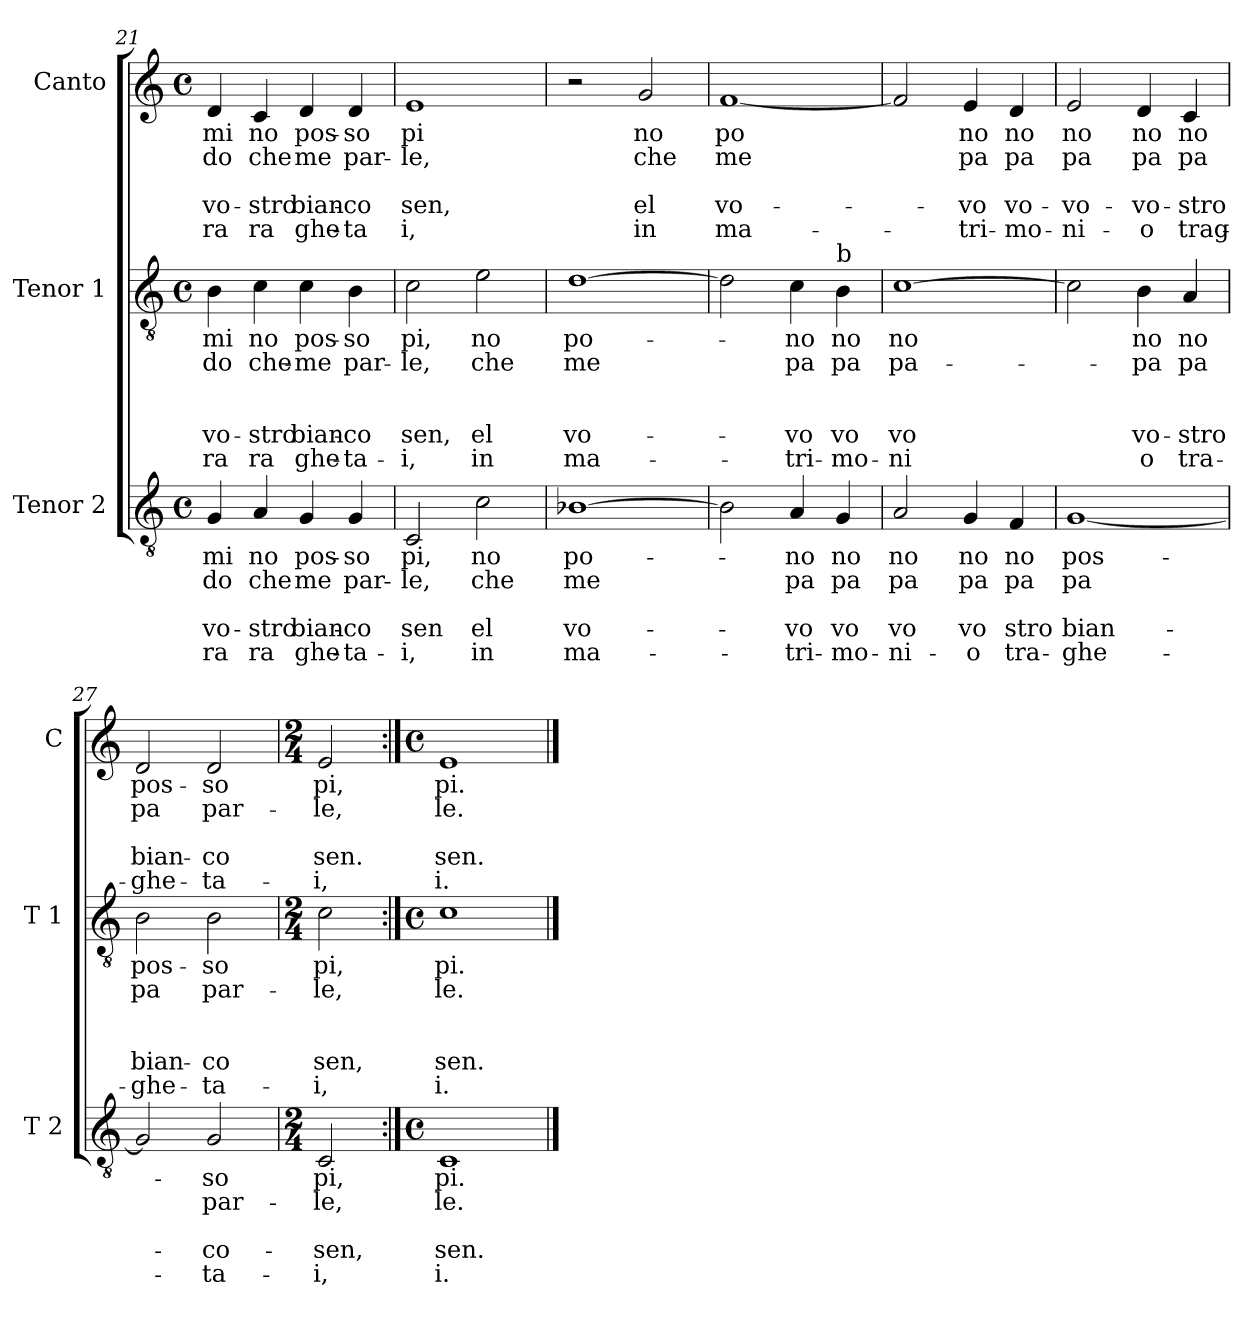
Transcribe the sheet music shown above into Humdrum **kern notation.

**kern	**text	**text	**text	**text	**text	**kern	**text	**text	**text	**text	**text	**text	**kern	**text	**text	**text	**text	**text
*part3	*part3	*part3	*part3	*part3	*part3	*part2	*part2	*part2	*part2	*part2	*part2	*part2	*part1	*part1	*part1	*part1	*part1	*part1
*staff3	*staff3	*staff3	*staff3	*staff3	*staff3	*staff2	*staff2	*staff2	*staff2	*staff2	*staff2	*staff2	*staff1	*staff1	*staff1	*staff1	*staff1	*staff1
*I"Tenor 2	*	*	*	*	*	*I"Tenor 1	*	*	*	*	*	*	*I"Canto	*	*	*	*	*
*I'T 2	*	*	*	*	*	*I'T 1	*	*	*	*	*	*	*I'C	*	*	*	*	*
*clefGv2	*	*	*	*	*	*clefGv2	*	*	*	*	*	*	*clefG2	*	*	*	*	*
*k[]	*	*	*	*	*	*k[]	*	*	*	*	*	*	*k[]	*	*	*	*	*
*C:	*	*	*	*	*	*C:	*	*	*	*	*	*	*C:	*	*	*	*	*
*M4/4	*	*	*	*	*	*M4/4	*	*	*	*	*	*	*M4/4	*	*	*	*	*
*met(c)	*	*	*	*	*	*met(c)	*	*	*	*	*	*	*met(c)	*	*	*	*	*
=21	=21	=21	=21	=21	=21	=21	=21	=21	=21	=21	=21	=21	=21	=21	=21	=21	=21	=21
!	!LO:LY:b	!LO:LY:b	!	!LO:LY:b	!LO:LY:b	!	!LO:LY:b	!LO:LY:b	!	!	!LO:LY:b	!LO:LY:b	!	!LO:LY:b	!LO:LY:b	!	!LO:LY:b	!LO:LY:b
4G/	mi	do	.	vo-	ra	4B\	mi	do	.	.	-vo-	ra	4d/	mi	do	.	-vo-	ra
!	!LO:LY:b	!LO:LY:b	!	!LO:LY:b	!LO:LY:b	!	!LO:LY:b	!LO:LY:b	!	!	!LO:LY:b	!LO:LY:b	!	!LO:LY:b	!LO:LY:b	!	!LO:LY:b	!LO:LY:b
4A/	no	che	.	-stro	ra	4c\	no	che-	.	.	-stro	ra	4c/	no	che	.	-stro	ra
!	!LO:LY:b	!LO:LY:b	!	!LO:LY:b	!LO:LY:b	!	!LO:LY:b	!LO:LY:b	!	!	!LO:LY:b	!LO:LY:b	!	!LO:LY:b	!LO:LY:b	!	!LO:LY:b	!LO:LY:b
4G/	pos-	me	.	bian-	ghe-	4c\	pos-	-me	.	.	bian-	ghe-	4d/	pos-	me	.	bian-	ghe-
!	!LO:LY:b	!LO:LY:b	!	!LO:LY:b	!LO:LY:b	!	!LO:LY:b	!LO:LY:b	!	!	!LO:LY:b	!LO:LY:b	!	!LO:LY:b	!LO:LY:b	!	!LO:LY:b	!LO:LY:b
4G/	-so	par-	.	-co	-ta-	4B\	-so	par-	.	.	-co	-ta-	4d/	-so	par-	.	-co	-ta
=22	=22	=22	=22	=22	=22	=22	=22	=22	=22	=22	=22	=22	=22	=22	=22	=22	=22	=22
!	!LO:LY:b	!LO:LY:b	!	!LO:LY:b	!LO:LY:b	!	!LO:LY:b	!LO:LY:b	!	!	!LO:LY:b	!LO:LY:b	!	!LO:LY:b	!LO:LY:b	!	!LO:LY:b	!LO:LY:b
2C/	pi,	-le,	.	sen	-i,	2c\	pi,	-le,	.	.	sen,	-i,	1e	pi	-le,	.	sen,	i,
!	!LO:LY:b	!LO:LY:b	!	!LO:LY:b	!LO:LY:b	!	!LO:LY:b	!LO:LY:b	!	!	!LO:LY:b	!LO:LY:b	!	!	!	!	!	!
2c\	no	che	.	el	in	2e\	no	che	.	.	el	in	.	.	.	.	.	.
=23	=23	=23	=23	=23	=23	=23	=23	=23	=23	=23	=23	=23	=23	=23	=23	=23	=23	=23
!	!LO:LY:b	!LO:LY:b	!	!LO:LY:b	!LO:LY:b	!	!LO:LY:b	!LO:LY:b	!	!	!LO:LY:b	!LO:LY:b	!	!	!	!	!	!
[1B-X	po-	me	.	vo-	ma-	[1d	po-	me	.	.	vo-	ma-	2r	.	.	.	.	.
!	!	!	!	!	!	!	!	!	!	!	!	!	!	!LO:LY:b	!LO:LY:b	!	!LO:LY:b	!LO:LY:b
.	.	.	.	.	.	.	.	.	.	.	.	.	2g/	no	che	.	el	in
=24	=24	=24	=24	=24	=24	=24	=24	=24	=24	=24	=24	=24	=24	=24	=24	=24	=24	=24
!	!	!	!	!	!	!	!	!	!	!	!	!	!	!LO:LY:b	!LO:LY:b	!	!LO:LY:b	!LO:LY:b
2B-\]	.	.	.	.	.	2d\]	.	.	.	.	.	.	[1f	po	me	.	vo-	ma-
!	!LO:LY:b	!LO:LY:b	!	!LO:LY:b	!LO:LY:b	!	!LO:LY:b	!LO:LY:b	!	!	!LO:LY:b	!LO:LY:b	!	!	!	!	!	!
4A/	-no	pa	.	-vo	-tri-	4c\	-no	pa	.	.	-vo	-tri-	.	.	.	.	.	.
!	!	!	!	!	!	!LO:TX:a:t=b	!	!	!	!	!	!	!	!	!	!	!	!
!	!LO:LY:b	!LO:LY:b	!	!LO:LY:b	!LO:LY:b	!	!LO:LY:b	!LO:LY:b	!	!	!LO:LY:b	!LO:LY:b	!	!	!	!	!	!
4G/	no	pa	.	vo	-mo-	4B\	no	pa	.	.	vo	-mo-	.	.	.	.	.	.
!!LO:LB:g=z
=25	=25	=25	=25	=25	=25	=25	=25	=25	=25	=25	=25	=25	=25	=25	=25	=25	=25	=25
!	!LO:LY:b	!LO:LY:b	!	!LO:LY:b	!LO:LY:b	!	!LO:LY:b	!LO:LY:b	!	!	!LO:LY:b	!LO:LY:b	!	!	!	!	!	!
2A/	no	pa	.	vo	-ni-	[1c	no	pa-	.	.	vo	-ni	2f/]	.	.	.	.	.
!	!LO:LY:b	!LO:LY:b	!	!LO:LY:b	!LO:LY:b	!	!	!	!	!	!	!	!	!LO:LY:b	!LO:LY:b	!	!LO:LY:b	!LO:LY:b
4G/	no	pa	.	vo	-o	.	.	.	.	.	.	.	4e/	no	pa	.	-vo	-tri-
!	!LO:LY:b	!LO:LY:b	!	!LO:LY:b	!LO:LY:b	!	!	!	!	!	!	!	!	!LO:LY:b	!LO:LY:b	!	!LO:LY:b	!LO:LY:b
4F/	no	pa	.	stro	tra-	.	.	.	.	.	.	.	4d/	no	pa	.	vo-	-mo-
=26	=26	=26	=26	=26	=26	=26	=26	=26	=26	=26	=26	=26	=26	=26	=26	=26	=26	=26
!	!LO:LY:b	!LO:LY:b	!	!LO:LY:b	!LO:LY:b	!	!	!	!	!	!	!	!	!LO:LY:b	!LO:LY:b	!	!LO:LY:b	!LO:LY:b
[1G	pos-	pa	.	bian-	-ghe-	2c\]	.	.	.	.	.	.	2e/	no	pa	.	-vo-	-ni-
!	!	!	!	!	!	!	!LO:LY:b	!LO:LY:b	!	!	!LO:LY:b	!LO:LY:b	!	!LO:LY:b	!LO:LY:b	!	!LO:LY:b	!LO:LY:b
.	.	.	.	.	.	4B\	no	-pa	.	.	vo-	o	4d/	no	pa	.	-vo-	-o
!	!	!	!	!	!	!	!LO:LY:b	!LO:LY:b	!	!	!LO:LY:b	!LO:LY:b	!	!LO:LY:b	!LO:LY:b	!	!LO:LY:b	!LO:LY:b
.	.	.	.	.	.	4A/	no	pa	.	.	-stro	tra-	4c/	no	pa	.	-stro	trag-
=27	=27	=27	=27	=27	=27	=27	=27	=27	=27	=27	=27	=27	=27	=27	=27	=27	=27	=27
!	!	!	!	!	!	!	!LO:LY:b	!LO:LY:b	!	!	!LO:LY:b	!LO:LY:b	!	!LO:LY:b	!LO:LY:b	!	!LO:LY:b	!LO:LY:b
2G/]	.	.	.	.	.	2B\	pos-	pa	.	.	bian-	-ghe-	2d/	pos-	pa	.	bian-	-ghe-
!	!LO:LY:b	!LO:LY:b	!	!LO:LY:b	!LO:LY:b	!	!LO:LY:b	!LO:LY:b	!	!	!LO:LY:b	!LO:LY:b	!	!LO:LY:b	!LO:LY:b	!	!LO:LY:b	!LO:LY:b
2G/	-so	par-	.	-co-	-ta-	2B\	-so	par-	.	.	-co	-ta-	2d/	-so	par-	.	-co	-ta-
=28	=28	=28	=28	=28	=28	=28	=28	=28	=28	=28	=28	=28	=28	=28	=28	=28	=28	=28
*M2/4	*	*	*	*	*	*M2/4	*	*	*	*	*	*	*M2/4	*	*	*	*	*
!	!LO:LY:b	!LO:LY:b	!	!LO:LY:b	!LO:LY:b	!	!LO:LY:b	!LO:LY:b	!	!	!LO:LY:b	!LO:LY:b	!	!LO:LY:b	!LO:LY:b	!	!LO:LY:b	!LO:LY:b
2C/	pi,	-le,	.	-sen,	-i,	2c\	pi,	-le,	.	.	sen,	-i,	2e/	pi,	-le,	.	sen.	-i,
=29:|!	=29:|!	=29:|!	=29:|!	=29:|!	=29:|!	=29:|!	=29:|!	=29:|!	=29:|!	=29:|!	=29:|!	=29:|!	=29:|!	=29:|!	=29:|!	=29:|!	=29:|!	=29:|!
*M4/4	*	*	*	*	*	*M4/4	*	*	*	*	*	*	*M4/4	*	*	*	*	*
*met(c)	*	*	*	*	*	*met(c)	*	*	*	*	*	*	*met(c)	*	*	*	*	*
!	!LO:LY:b	!LO:LY:b	!	!LO:LY:b	!LO:LY:b	!	!LO:LY:b	!LO:LY:b	!	!	!LO:LY:b	!LO:LY:b	!	!LO:LY:b	!LO:LY:b	!	!LO:LY:b	!LO:LY:b
1C	pi.	le.	.	sen.	i.	1c	pi.	le.	.	.	sen.	i.	1e	pi.	le.	.	sen.	i.
==	==	==	==	==	==	==	==	==	==	==	==	==	==	==	==	==	==	==
*-	*-	*-	*-	*-	*-	*-	*-	*-	*-	*-	*-	*-	*-	*-	*-	*-	*-	*-
